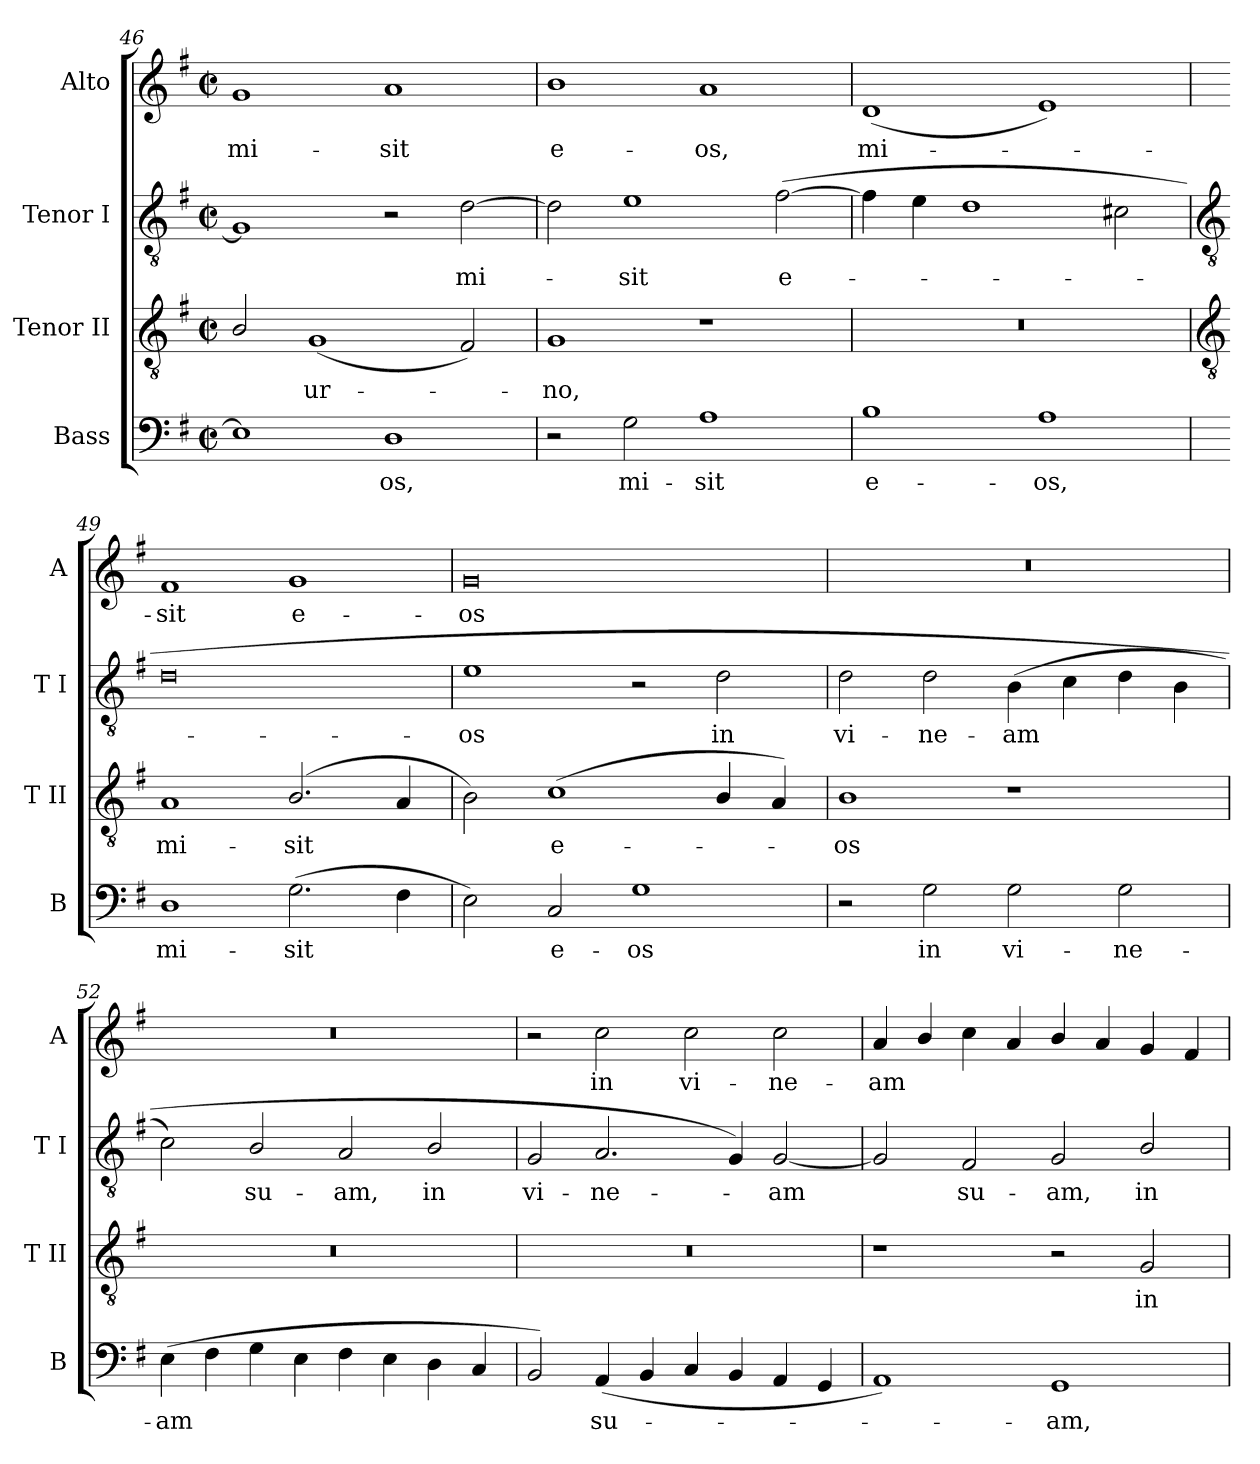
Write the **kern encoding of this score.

**kern	**text	**kern	**text	**kern	**text	**kern	**text
*part4	*part4	*part3	*part3	*part2	*part2	*part1	*part1
*staff4	*staff4	*staff3	*staff3	*staff2	*staff2	*staff1	*staff1
*I"Bass	*	*I"Tenor II	*	*I"Tenor I	*	*I"Alto	*
*I'B	*	*I'T II	*	*I'T I	*	*I'A	*
*clefF4	*	*clefGv2	*	*clefGv2	*	*clefG2	*
*k[f#]	*	*k[f#]	*	*k[f#]	*	*k[f#]	*
*G:	*	*G:	*	*G:	*	*G:	*
*M4/2	*	*M4/2	*	*M4/2	*	*M4/2	*
*met(c|)	*	*met(c|)	*	*met(c|)	*	*met(c|)	*
=46	=46	=46	=46	=46	=46	=46	=46
!	!	!	!	!	!	!	!LO:LY:b
1E]	.	2B/	.	1G]	.	1g	mi-
!	!	!	!LO:LY:b	!	!	!	!
.	.	(<1G	ur-	.	.	.	.
!	!LO:LY:b	!	!	!	!	!	!LO:LY:b
1D	os,	.	.	2r	.	1a	-sit
!	!	!	!	!	!LO:LY:b	!	!
.	.	2F#)	.	[2d	mi-	.	.
=47	=47	=47	=47	=47	=47	=47	=47
!	!	!	!LO:LY:b	!	!	!	!LO:LY:b
2r	.	1G	no,	2d]	.	1b	e-
!	!LO:LY:b	!	!	!	!LO:LY:b	!	!
2G	mi-	.	.	1e	sit	.	.
!	!LO:LY:b	!	!	!	!	!	!LO:LY:b
1A	-sit	1r	.	.	.	1a	-os,
!	!	!	!	!	!LO:LY:b	!	!
.	.	.	.	(<[2f#	e-	.	.
=48	=48	=48	=48	=48	=48	=48	=48
!	!LO:LY:b	!	!	!	!	!	!LO:LY:b
1B	e-	0r	.	4f#]	.	(<1d	mi-
.	.	.	.	4e	.	.	.
.	.	.	.	1d	.	.	.
!	!LO:LY:b	!	!	!	!	!	!
1A	-os,	.	.	.	.	1e)	.
.	.	.	.	2c#X	.	.	.
!!LO:LB:g=z
=49	=49	=49	=49	=49	=49	=49	=49
*	*	*clefGv2	*	*clefGv2	*	*	*
!	!LO:LY:b	!	!LO:LY:b	!	!	!	!LO:LY:b
1D	mi-	1A	mi-	0d	.	1f#	sit
!	!LO:LY:b	!	!LO:LY:b	!	!	!	!LO:LY:b
(>2.G	-sit	(<2.B/	-sit	.	.	1g	e-
4F#	.	4A	.	.	.	.	.
=50	=50	=50	=50	=50	=50	=50	=50
!	!	!	!	!	!LO:LY:b	!	!LO:LY:b
2E)	.	2B)	.	1e	os	0g	-os
!	!LO:LY:b	!	!LO:LY:b	!	!	!	!
2C	e-	(<1c	e-	.	.	.	.
!	!LO:LY:b	!	!	!	!	!	!
1G	-os	.	.	2r	.	.	.
!	!	!	!	!	!LO:LY:b	!	!
.	.	4B/	.	2d	in	.	.
.	.	4A)	.	.	.	.	.
=51	=51	=51	=51	=51	=51	=51	=51
!	!	!	!LO:LY:b	!	!LO:LY:b	!	!
2r	.	1B	os	2d	vi-	0r	.
!	!LO:LY:b	!	!	!	!LO:LY:b	!	!
2G	in	.	.	2d	-ne-	.	.
!	!LO:LY:b	!	!	!	!LO:LY:b	!	!
2G	vi-	1r	.	(>4B	-am	.	.
.	.	.	.	4c	.	.	.
!	!LO:LY:b	!	!	!	!	!	!
2G	-ne-	.	.	4d	.	.	.
.	.	.	.	4B	.	.	.
=52	=52	=52	=52	=52	=52	=52	=52
!	!LO:LY:b	!	!	!	!	!	!
(>4E	-am	0r	.	2c)	.	0r	.
4F#	.	.	.	.	.	.	.
!	!	!	!	!	!LO:LY:b	!	!
4G	.	.	.	2B/	su-	.	.
4E	.	.	.	.	.	.	.
!	!	!	!	!	!LO:LY:b	!	!
4F#	.	.	.	2A	-am,	.	.
4E	.	.	.	.	.	.	.
!	!	!	!	!	!LO:LY:b	!	!
4D	.	.	.	2B/	in	.	.
4C	.	.	.	.	.	.	.
=53	=53	=53	=53	=53	=53	=53	=53
!	!	!	!	!	!LO:LY:b	!	!
2BB)	.	0r	.	2G	vi-	2r	.
!	!LO:LY:b	!	!	!	!LO:LY:b	!	!LO:LY:b
(<4AA	su-	.	.	2.A	-ne-	2cc	in
4BB	.	.	.	.	.	.	.
!	!	!	!	!	!	!	!LO:LY:b
4C	.	.	.	.	.	2cc	vi-
4BB	.	.	.	4G)	.	.	.
!	!	!	!	!	!LO:LY:b	!	!LO:LY:b
4AA	.	.	.	[2G	am	2cc	-ne-
4GG	.	.	.	.	.	.	.
=54	=54	=54	=54	=54	=54	=54	=54
!	!	!	!	!	!	!	!LO:LY:b
1AA)	.	1r	.	2G]	.	4a	-am
.	.	.	.	.	.	4b/	.
!	!	!	!	!	!LO:LY:b	!	!
.	.	.	.	2F#	su-	4cc	.
.	.	.	.	.	.	4a	.
!	!LO:LY:b	!	!	!	!LO:LY:b	!	!
1GG	am,	2r	.	2G	-am,	4b/	.
.	.	.	.	.	.	4a	.
!	!	!	!LO:LY:b	!	!LO:LY:b	!	!
.	.	2G	in	2B/	in	4g	.
.	.	.	.	.	.	4f#	.
=	=	=	=	=	=	=	=
*-	*-	*-	*-	*-	*-	*-	*-
